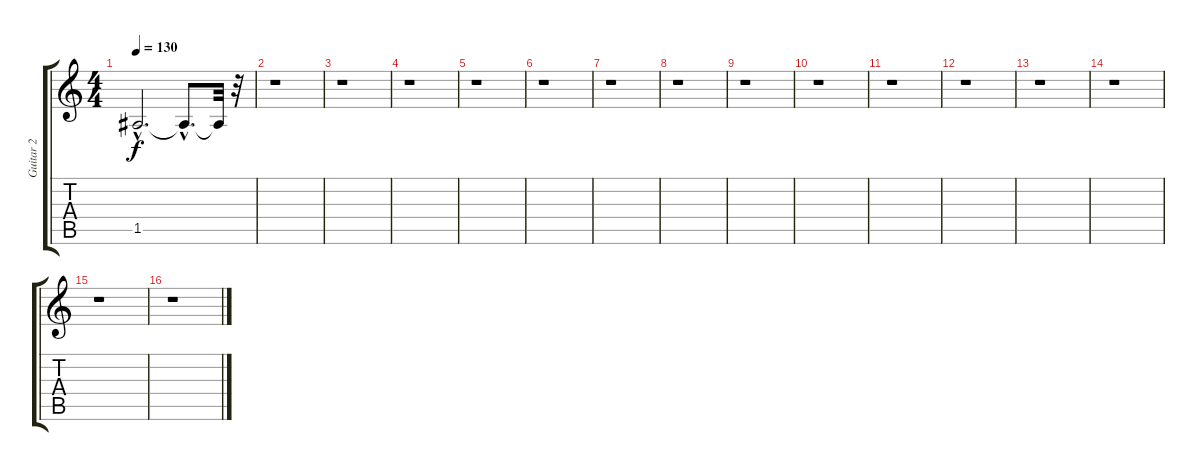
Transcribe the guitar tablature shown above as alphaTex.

\track ("Guitar 2" "Guitar 2") {instrument distortionguitar}
\staff {score tabs}
\tuning (E4 B3 G3 D3 A2 E2) {hide}
\ts (4 4)
\tempo 130
\clef g2
\ks c
1.5{hac}.2{d dy f} 1.5{hac t}.8{d} 1.5{t}.32 r.32 |
r.1 |
r.1 |
r.1 |
r.1 |
r.1 |
r.1 |
r.1 |
r.1 |
r.1 |
r.1 |
r.1 |
r.1 |
r.1 |
r.1 |
r.1
